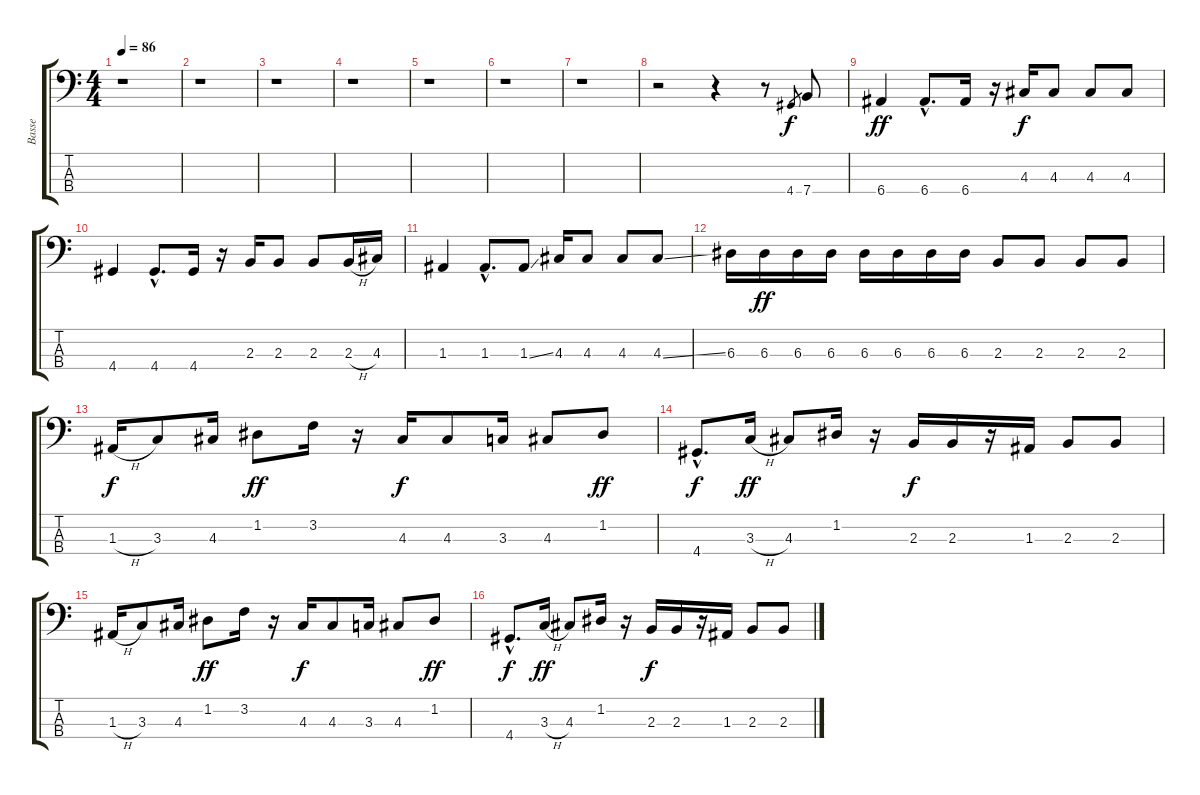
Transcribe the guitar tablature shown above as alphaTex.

\track ("Basse" "Basse") {instrument electricbassfinger}
\staff {score tabs}
\tuning (G2 D2 A1 E1) {hide}
\ts (4 4)
\tempo 86
\clef f4
\ks c
r.1{dy f instrument electricbassfinger} |
r.1 |
r.1 |
r.1 |
r.1 |
r.1 |
r.1 |
r.2 r.4 r.8 4.4.8{gr} 7.4.8 |
6.4.4{dy ff} 6.4{hac}.8{d} 6.4.16 r.16 4.3.16{dy f} 4.3.8 4.3.8 4.3.8 |
4.4.4 4.4{hac}.8{d} 4.4.16 r.16 2.3.16 2.3.8 2.3.8 2.3{h}.16 4.3.16 |
1.3.4 1.3{hac}.8{d} 1.3{ss}.8 4.3.16 4.3.8 4.3.8 4.3{ss}.8 |
6.3.16 6.3.16{dy ff} 6.3.16 6.3.16 6.3.16 6.3.16 6.3.16 6.3.16 2.3.8 2.3.8 2.3.8 2.3.8 |
1.3{h}.16{dy f} 3.3.8 4.3.16 1.2.8{dy ff} 3.2.16 r.16 4.3.16{dy f} 4.3.8 3.3.16 4.3.8 1.2.8{dy ff} |
4.4{hac}.8{d dy f} 3.3{h}.16{dy ff} 4.3.8 1.2.16 r.16 2.3.16{dy f} 2.3.16 r.16 1.3.16 2.3.8 2.3.8 |
1.3{h}.16 3.3.8 4.3.16 1.2.8{dy ff} 3.2.16 r.16 4.3.16{dy f} 4.3.8 3.3.16 4.3.8 1.2.8{dy ff} |
4.4{hac}.8{d dy f} 3.3{h}.16{dy ff} 4.3.8 1.2.16 r.16 2.3.16{dy f} 2.3.16 r.16 1.3.16 2.3.8 2.3.8
